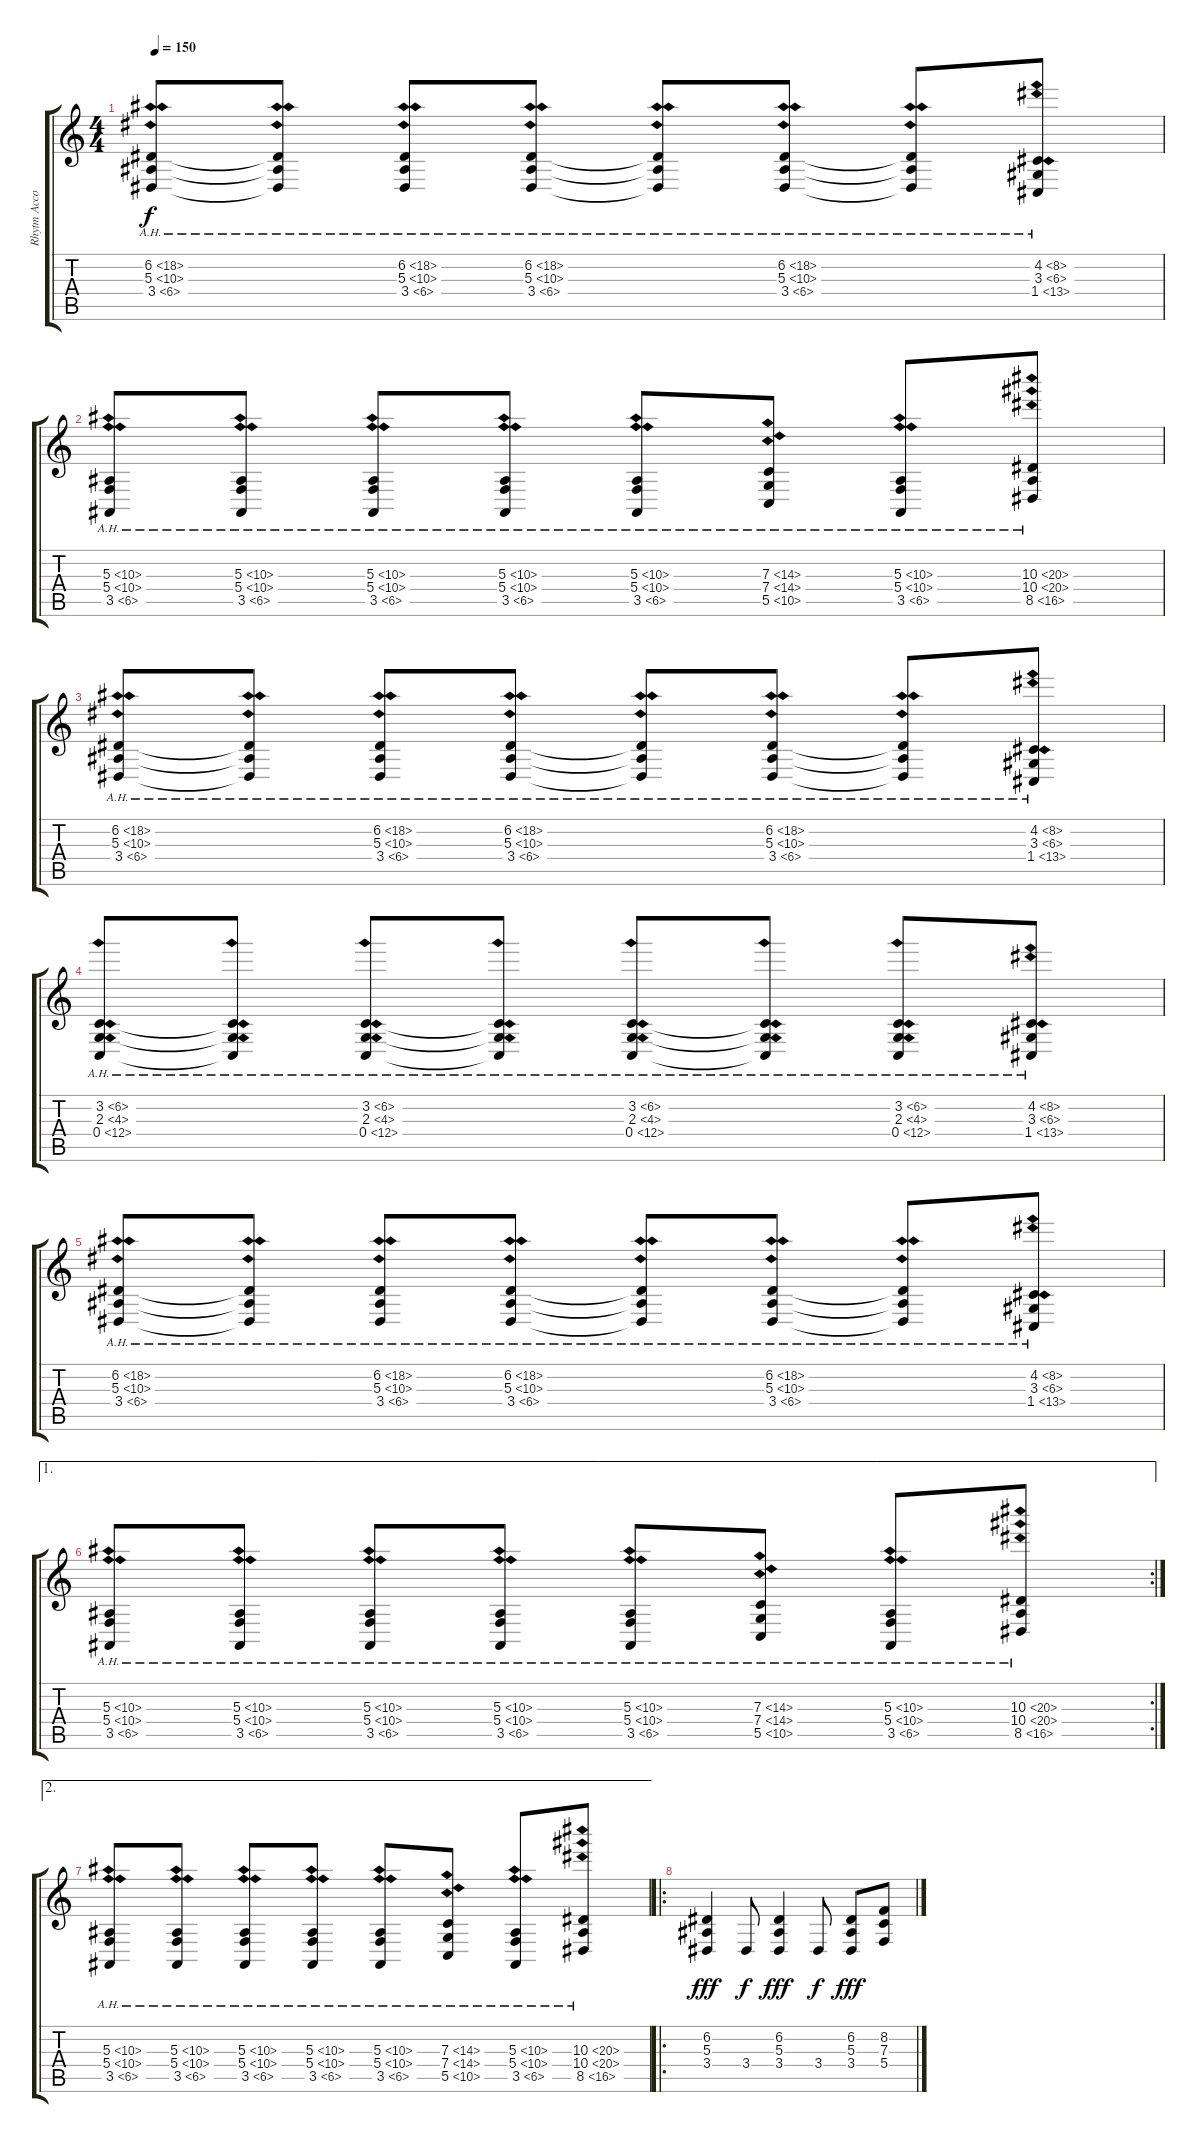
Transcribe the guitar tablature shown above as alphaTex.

\track ("Rhytm Accordion" "Rhytm Acco") {instrument tangoaccordion}
\staff {score tabs}
\tuning (D4 A3 F3 C3 G2 C2) {hide}
\ts (4 4)
\tempo 150
\clef g2
\ks c
(6.2{ah 12} 5.3{ah 5} 3.4{ah 3}).8{dy f} (6.2{ah 12 t} 5.3{ah 5 t} 3.4{ah 3 t}).8 (6.2{ah 12} 5.3{ah 5} 3.4{ah 3}).8 (6.2{ah 12} 5.3{ah 5} 3.4{ah 3}).8 (6.2{ah 12 t} 5.3{ah 5 t} 3.4{ah 3 t}).8 (6.2{ah 12} 5.3{ah 5} 3.4{ah 3}).8 (6.2{ah 12 t} 5.3{ah 5 t} 3.4{ah 3 t}).8 (4.2{ah 4} 3.3{ah 3} 1.4{ah 12}).8 |
(5.3{ah 5} 5.4{ah 5} 3.5{ah 3}).8 (5.3{ah 5} 5.4{ah 5} 3.5{ah 3}).8 (5.3{ah 5} 5.4{ah 5} 3.5{ah 3}).8 (5.3{ah 5} 5.4{ah 5} 3.5{ah 3}).8 (5.3{ah 5} 5.4{ah 5} 3.5{ah 3}).8 (7.3{ah 7} 7.4{ah 7} 5.5{ah 5}).8 (5.3{ah 5} 5.4{ah 5} 3.5{ah 3}).8 (10.3{ah 10} 10.4{ah 10} 8.5{ah 8}).8 |
(6.2{ah 12} 5.3{ah 5} 3.4{ah 3}).8 (6.2{ah 12 t} 5.3{ah 5 t} 3.4{ah 3 t}).8 (6.2{ah 12} 5.3{ah 5} 3.4{ah 3}).8 (6.2{ah 12} 5.3{ah 5} 3.4{ah 3}).8 (6.2{ah 12 t} 5.3{ah 5 t} 3.4{ah 3 t}).8 (6.2{ah 12} 5.3{ah 5} 3.4{ah 3}).8 (6.2{ah 12 t} 5.3{ah 5 t} 3.4{ah 3 t}).8 (4.2{ah 4} 3.3{ah 3} 1.4{ah 12}).8 |
(3.2{ah 3} 2.3{ah 2} 0.4{ah 12}).8 (3.2{ah 3 t} 2.3{ah 2 t} 0.4{ah 12 t}).8 (3.2{ah 3} 2.3{ah 2} 0.4{ah 12}).8 (3.2{ah 3 t} 2.3{ah 2 t} 0.4{ah 12 t}).8 (3.2{ah 3} 2.3{ah 2} 0.4{ah 12}).8 (3.2{ah 3 t} 2.3{ah 2 t} 0.4{ah 12 t}).8 (3.2{ah 3} 2.3{ah 2} 0.4{ah 12}).8 (4.2{ah 4} 3.3{ah 3} 1.4{ah 12}).8 |
(6.2{ah 12} 5.3{ah 5} 3.4{ah 3}).8 (6.2{ah 12 t} 5.3{ah 5 t} 3.4{ah 3 t}).8 (6.2{ah 12} 5.3{ah 5} 3.4{ah 3}).8 (6.2{ah 12} 5.3{ah 5} 3.4{ah 3}).8 (6.2{ah 12 t} 5.3{ah 5 t} 3.4{ah 3 t}).8 (6.2{ah 12} 5.3{ah 5} 3.4{ah 3}).8 (6.2{ah 12 t} 5.3{ah 5 t} 3.4{ah 3 t}).8 (4.2{ah 4} 3.3{ah 3} 1.4{ah 12}).8 |
\ae 1
\rc 2
(5.3{ah 5} 5.4{ah 5} 3.5{ah 3}).8 (5.3{ah 5} 5.4{ah 5} 3.5{ah 3}).8 (5.3{ah 5} 5.4{ah 5} 3.5{ah 3}).8 (5.3{ah 5} 5.4{ah 5} 3.5{ah 3}).8 (5.3{ah 5} 5.4{ah 5} 3.5{ah 3}).8 (7.3{ah 7} 7.4{ah 7} 5.5{ah 5}).8 (5.3{ah 5} 5.4{ah 5} 3.5{ah 3}).8 (10.3{ah 10} 10.4{ah 10} 8.5{ah 8}).8 |
\ae 2
(5.3{ah 5} 5.4{ah 5} 3.5{ah 3}).8 (5.3{ah 5} 5.4{ah 5} 3.5{ah 3}).8 (5.3{ah 5} 5.4{ah 5} 3.5{ah 3}).8 (5.3{ah 5} 5.4{ah 5} 3.5{ah 3}).8 (5.3{ah 5} 5.4{ah 5} 3.5{ah 3}).8 (7.3{ah 7} 7.4{ah 7} 5.5{ah 5}).8 (5.3{ah 5} 5.4{ah 5} 3.5{ah 3}).8 (10.3{ah 10} 10.4{ah 10} 8.5{ah 8}).8 |
\ro
(6.2 5.3 3.4).4{dy fff volume 16 instrument accordion} 3.4.8{dy f} (6.2 5.3 3.4).4{dy fff} 3.4.8{dy f} (6.2 5.3 3.4).8{dy fff} (8.2 7.3 5.4).8
